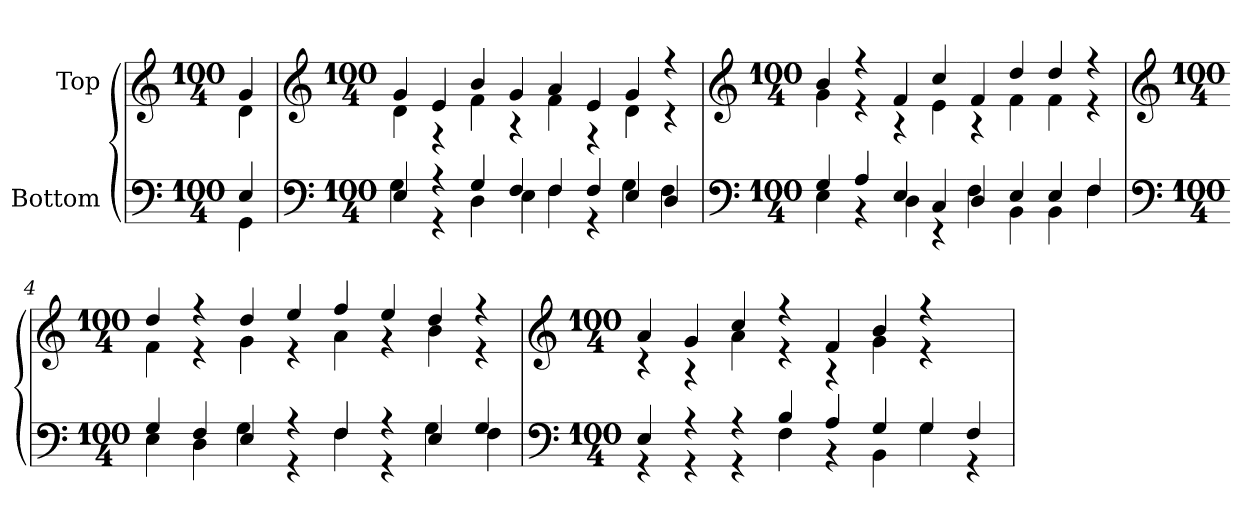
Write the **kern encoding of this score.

**kern	**kern
*part2	*part1
*staff2	*staff1
*I"Bottom	*I"Top
*clefF4	*clefG2
*M100/4	*M100/4
=1	=1
*^	*^
4E	4GG	4g	4d
=2	=2	=2	=2
*clefF4	*	*clefG2	*
*M100/4	*	*M100/4	*
4E	4G	4g	4d
4r	4r	4e	4r
4G	4D	4b	4f
4F	4E	4g	4r
4F	4F	4a	4f
4F	4r	4e	4r
4E	4G	4g	4d
4D	4F	4r	4r
=3	=3	=3	=3
*clefF4	*	*clefG2	*
*M100/4	*	*M100/4	*
4G	4E	4b	4g
4A	4r	4r	4r
4E	4D	4f	4r
4C	4r	4cc	4e
4D	4F	4f	4r
4E	4BB	4dd	4f
4E	4BB	4dd	4f
4F	4F	4r	4r
=4	=4	=4	=4
*clefF4	*	*clefG2	*
*M100/4	*	*M100/4	*
4G	4E	4dd	4f
4F	4D	4r	4r
4E	4G	4dd	4g
4r	4r	4ee	4r
4F	4F	4ff	4a
4r	4r	4ee	4r
4E	4G	4dd	4b
4G	4F	4r	4r
=5	=5	=5	=5
*clefF4	*	*clefG2	*
*M100/4	*	*M100/4	*
4E	4r	4a	4r
4r	4r	4g	4r
4r	4r	4cc	4a
4B	4F	4r	4r
4A	4r	4f	4r
4G	4BB	4b	4g
4G	4G	4r	4r
4F	4r	4ryy	4ryy
*v	*v	*	*
*	*v	*v
=	=
*-	*-
